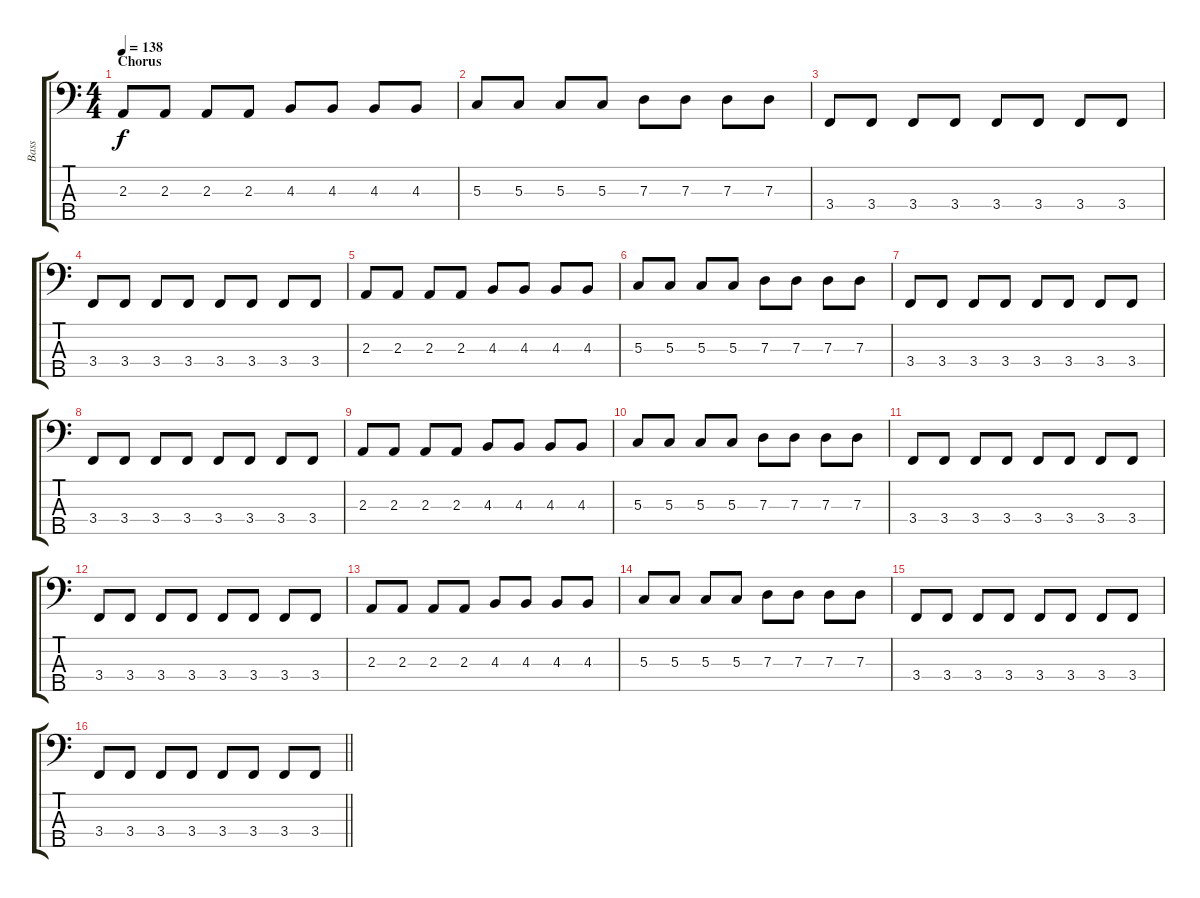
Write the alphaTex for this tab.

\track ("Bass" "Bass") {instrument electricbasspick}
\staff {score tabs}
\tuning (F2 C2 G1 D1 A0) {hide}
\ts (4 4)
\section ("" "Chorus")
\tempo 138
\clef f4
\ks c
2.3.8{dy f} 2.3.8 2.3.8 2.3.8 4.3.8 4.3.8 4.3.8 4.3.8 |
5.3.8 5.3.8 5.3.8 5.3.8 7.3.8 7.3.8 7.3.8 7.3.8 |
3.4.8 3.4.8 3.4.8 3.4.8 3.4.8 3.4.8 3.4.8 3.4.8 |
3.4.8 3.4.8 3.4.8 3.4.8 3.4.8 3.4.8 3.4.8 3.4.8 |
2.3.8 2.3.8 2.3.8 2.3.8 4.3.8 4.3.8 4.3.8 4.3.8 |
5.3.8 5.3.8 5.3.8 5.3.8 7.3.8 7.3.8 7.3.8 7.3.8 |
3.4.8 3.4.8 3.4.8 3.4.8 3.4.8 3.4.8 3.4.8 3.4.8 |
3.4.8 3.4.8 3.4.8 3.4.8 3.4.8 3.4.8 3.4.8 3.4.8 |
2.3.8 2.3.8 2.3.8 2.3.8 4.3.8 4.3.8 4.3.8 4.3.8 |
5.3.8 5.3.8 5.3.8 5.3.8 7.3.8 7.3.8 7.3.8 7.3.8 |
3.4.8 3.4.8 3.4.8 3.4.8 3.4.8 3.4.8 3.4.8 3.4.8 |
3.4.8 3.4.8 3.4.8 3.4.8 3.4.8 3.4.8 3.4.8 3.4.8 |
2.3.8 2.3.8 2.3.8 2.3.8 4.3.8 4.3.8 4.3.8 4.3.8 |
5.3.8 5.3.8 5.3.8 5.3.8 7.3.8 7.3.8 7.3.8 7.3.8 |
3.4.8 3.4.8 3.4.8 3.4.8 3.4.8 3.4.8 3.4.8 3.4.8 |
\barLineRight lightlight
3.4.8 3.4.8 3.4.8 3.4.8 3.4.8 3.4.8 3.4.8 3.4.8
